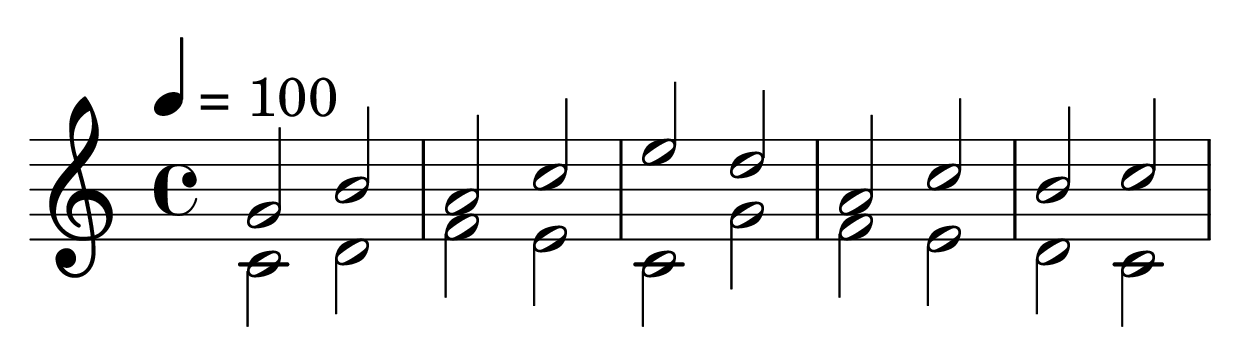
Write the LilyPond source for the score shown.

\version "2.22.2"

\include "page.ly"

global = {
  \time   4/4
  \tempo  4 = 100
}

% See `https://www.youtube.com/watch?v=b5PoTBOj7Xc`.

\parallelMusic voiceUpper, voiceLower {
  g2    b     |
  c,2   d     |   % cantus firmus

  a2    c     |
  f2    e     |   % cantus firmus

  e2    d     |
  c2    g'    |   % cantus firmus

  a2    c     |
  f2    e     |   % cantus firmus

  b2    c     |
  d2    c     |   % cantus firmus
}

\score {
  <<
    \new Staff \with { midiInstrument = "clarinet" } {
      \global
      \clef treble
      \relative c''
      << \voiceUpper \\ \voiceLower >>
    }
  >>
  \layout { }
  \midi { }
}
